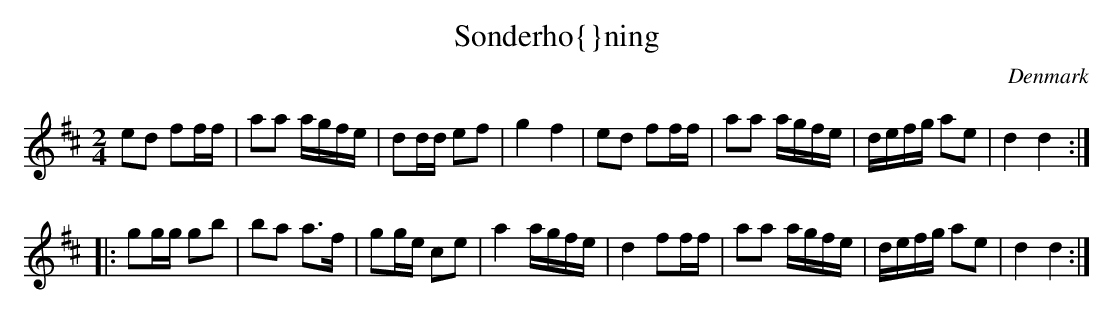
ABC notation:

X:1
T:Sonderh\o{}ning
O:Denmark
M:2/4
K:D
e2d2 f2ff | a2a2 agfe | d2dd e2f2 | g4 f4 |\
e2d2 f2ff | a2a2 agfe | defg a2e2 | d4 d4:|
|:\
g2gg g2b2 | b2a2 a3f  | g2ge c2e2 | a4 agfe | \
  d4 f2ff | a2a2 agfe | defg a2e2 | d4 d4 :|
